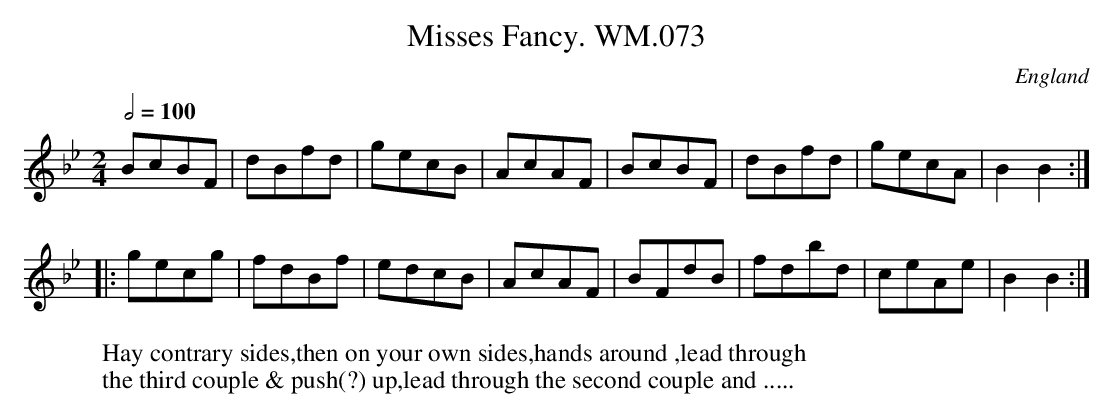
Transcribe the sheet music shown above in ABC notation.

X:1
T:Misses Fancy. WM.073
L:1/8
M:2/4
O:England
Q:1/2=100
W:Hay contrary sides,then on your own sides,hands around ,lead through
W:the third couple & push(?) up,lead through the second couple and .....
K:CDorian
BcBF|dBfd|gecB|AcAF|BcBF|dBfd|gecA|B2B2:|!
|:gecg|fdBf|edcB|AcAF|BFdB|fdbd|ceAe|B2B2:|
